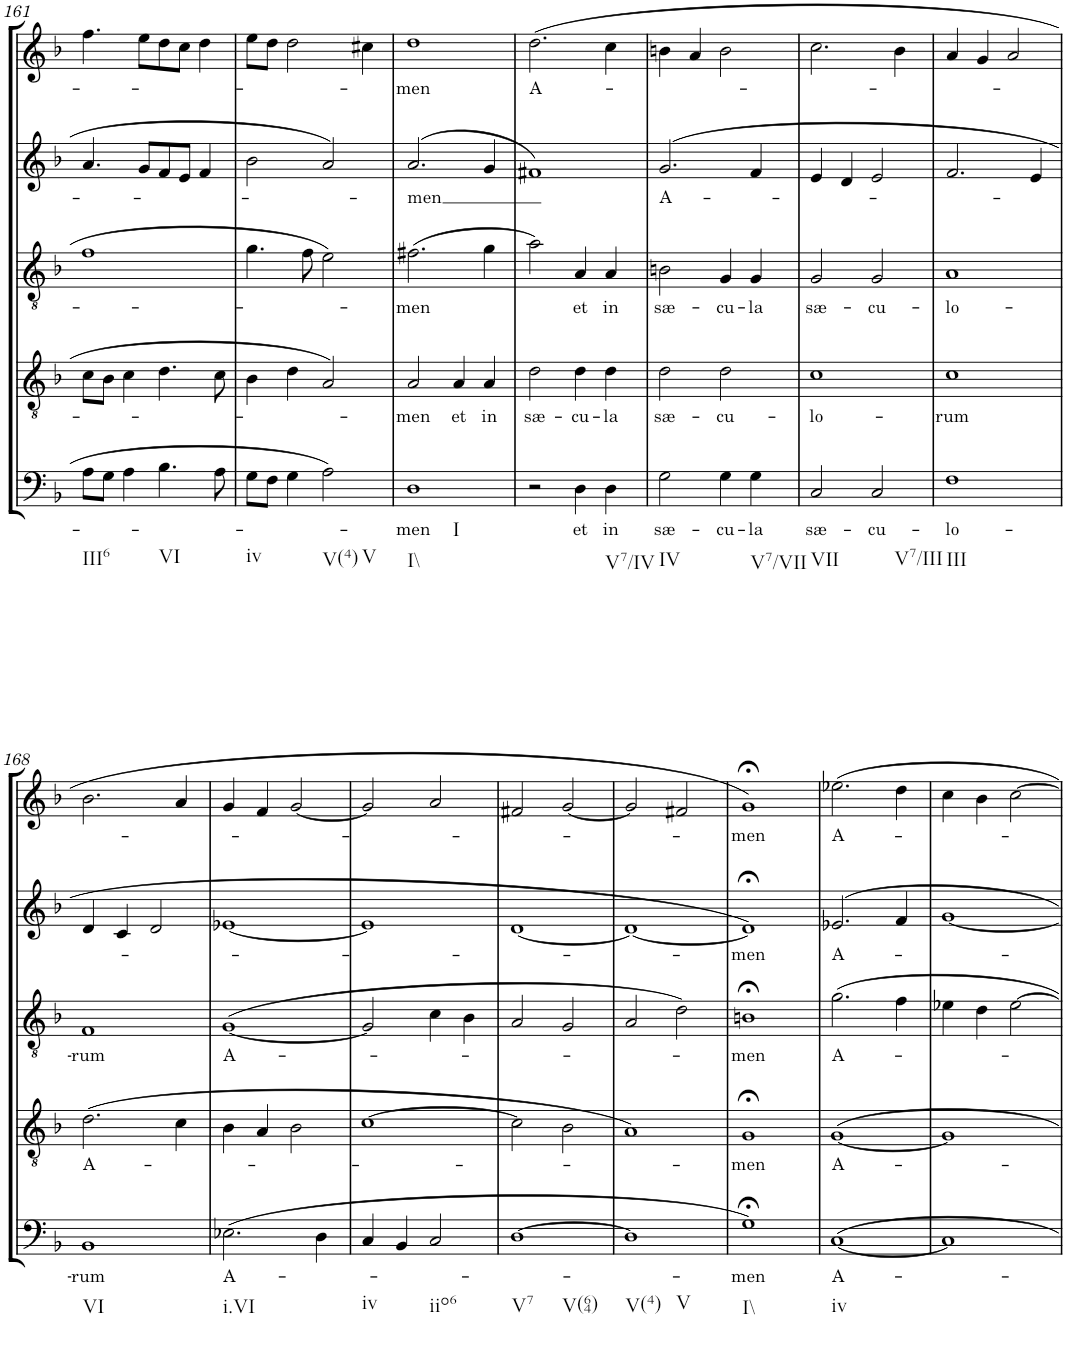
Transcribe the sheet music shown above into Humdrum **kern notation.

**kern	**text	**kern	**text	**kern	**text	**kern	**text	**kern	**text
*part5	*part5	*part4	*part4	*part3	*part3	*part2	*part2	*part1	*part1
*staff5	*staff5	*staff4	*staff4	*staff3	*staff3	*staff2	*staff2	*staff1	*staff1
*I"Basso	*	*I"Tenore	*	*I"Alto	*	*I"Alto	*	*I"Canto	*
!!LO:PB:g=z
*clefF4	*	*clefGv2	*	*clefGv2	*	*clefG2	*	*clefG2	*
*Trd7c12	*	*	*	*	*	*	*	*	*
*k[b-]	*	*k[b-]	*	*k[b-]	*	*k[b-]	*	*k[b-]	*
*F:	*	*F:	*	*F:	*	*F:	*	*F:	*
*M4/4	*	*M4/4	*	*M4/4	*	*M4/4	*	*M4/4	*
*met(c)	*	*met(c)	*	*met(c)	*	*met(c)	*	*met(c)	*
=161	=161	=161	=161	=161	=161	=161	=161	=161	=161
!LO:TX:b:t=III6	!	!	!	!	!	!	!	!	!
!	!LO:LY:b	!	!LO:LY:b	!	!LO:LY:b	!	!LO:LY:b	!	!LO:LY:b
8A\L	-­-	8c\L	-­-	1f	-­-	4.a/	-­-	4.ff\	-­-
8G\J	.	8B-\J	.	.	.	.	.	.	.
4A\	.	4c\	.	.	.	.	.	.	.
.	.	.	.	.	.	8g/L	.	8ee\L	.
!LO:TX:b:t=VI	!	!	!	!	!	!	!	!	!
4.B-\	.	4.d\	.	.	.	8f/	.	8dd\	.
.	.	.	.	.	.	8e/J	.	8cc\J	.
.	.	.	.	.	.	4f/	.	4dd\	.
8A\	.	8c\	.	.	.	.	.	.	.
=162	=162	=162	=162	=162	=162	=162	=162	=162	=162
!LO:TX:b:t=iv	!	!	!	!	!	!	!	!	!
8G\L	.	4B-\	.	4.g\	.	2b-\	.	8ee\L	.
8F\J	.	.	.	.	.	.	.	8dd\J	.
4G\	.	4d\	.	.	.	.	.	2dd\	.
.	.	.	.	8f\	.	.	.	.	.
!LO:TX:b:t=V(4)	!	!	!	!	!	!	!	!	!
!LO:TX:b:t=V	!	!	!	!	!	!	!	!	!
2A\	.	2A/	.	2e\	.	2a/	.	.	.
.	.	.	.	.	.	.	.	4cc#X\	.
=163	=163	=163	=163	=163	=163	=163	=163	=163	=163
!LO:TX:b:t=I\\	!	!	!	!	!	!	!	!	!
!LO:TX:b:t=I	!	!	!	!	!	!	!	!	!
!	!LO:LY:b	!	!LO:LY:b	!	!LO:LY:b	!	!LO:LY:b	!	!LO:LY:b
1D	-men	2A/	-men	(>2.f#X\	-men	(>2.a/	-men	1dd	-men
!	!	!	!LO:LY:b	!	!	!	!	!	!
.	.	4A/	et	.	.	.	.	.	.
!	!	!	!LO:LY:b	!	!	!	!	!	!
.	.	4A/	in	4g\	.	4g/	.	.	.
=164	=164	=164	=164	=164	=164	=164	=164	=164	=164
!	!	!	!LO:LY:b	!	!	!	!	!	!LO:LY:b
2r	.	2d\	sæ-	2a\)	.	1f#X)	.	(>2.dd\	A-
!	!LO:LY:b	!	!LO:LY:b	!	!LO:LY:b	!	!	!	!
4D\	et	4d\	-cu-	4A/	et	.	.	.	.
!LO:TX:b:t=V7/IV	!	!	!	!	!	!	!	!	!
!	!LO:LY:b	!	!LO:LY:b	!	!LO:LY:b	!	!	!	!
4D\	in	4d\	-la	4A/	in	.	.	4cc\	.
=165	=165	=165	=165	=165	=165	=165	=165	=165	=165
!LO:TX:b:t=IV	!	!	!	!	!	!	!	!	!
!	!LO:LY:b	!	!LO:LY:b	!	!LO:LY:b	!	!LO:LY:b	!	!
2G\	sæ-	2d\	sæ-	2Bn\	sæ-	(>2.g/	A-	4bn\	.
.	.	.	.	.	.	.	.	4a/	.
!	!LO:LY:b	!	!LO:LY:b	!	!LO:LY:b	!	!	!	!
4G\	-cu-	2d\	-cu-	4G/	-cu-	.	.	2b\	.
!LO:TX:b:t=V7/VII	!	!	!	!	!	!	!	!	!
!	!LO:LY:b	!	!	!	!LO:LY:b	!	!	!	!
4G\	-la	.	.	4G/	-la	4f/	.	.	.
=166	=166	=166	=166	=166	=166	=166	=166	=166	=166
!LO:TX:b:t=VII	!	!	!	!	!	!	!	!	!
!	!LO:LY:b	!	!LO:LY:b	!	!LO:LY:b	!	!LO:LY:b	!	!LO:LY:b
2C/	sæ-	1c	-­lo-	2G/	sæ-	4e/	-­-	2.cc\	-­-
.	.	.	.	.	.	4d/	.	.	.
!LO:TX:b:t=V7/III	!	!	!	!	!	!	!	!	!
!	!LO:LY:b	!	!	!	!LO:LY:b	!	!	!	!
2C/	-cu-	.	.	2G/	-cu-	2e/	.	.	.
.	.	.	.	.	.	.	.	4b-\	.
=167	=167	=167	=167	=167	=167	=167	=167	=167	=167
!LO:TX:b:t=III	!	!	!	!	!	!	!	!	!
!	!LO:LY:b	!	!LO:LY:b	!	!LO:LY:b	!	!	!	!
1F	-lo-	1c	-rum	1A	-lo-	2.f/	.	4a/	.
.	.	.	.	.	.	.	.	4g/	.
.	.	.	.	.	.	.	.	2a/	.
.	.	.	.	.	.	4e/	.	.	.
!!LO:LB:g=z
=168	=168	=168	=168	=168	=168	=168	=168	=168	=168
!LO:TX:b:t=VI	!	!	!	!	!	!	!	!	!
!	!LO:LY:b	!	!LO:LY:b	!	!LO:LY:b	!	!	!	!
1BB-	-rum	(>2.d\	A-	1F	-rum	4d/	.	2.b-\	.
.	.	.	.	.	.	4c/	.	.	.
.	.	.	.	.	.	2d/	.	.	.
.	.	4c\	.	.	.	.	.	4a/	.
=169	=169	=169	=169	=169	=169	=169	=169	=169	=169
!LO:TX:b:t=i.VI	!	!	!	!	!	!	!	!	!
!	!LO:LY:b	!	!	!	!LO:LY:b	!	!	!	!
(>2.E-X\	A-	4B-\	.	(>[1G	A-	[1e-X	.	4g/	.
.	.	4A/	.	.	.	.	.	4f/	.
.	.	2B-\	.	.	.	.	.	[2g/	.
4D\	.	.	.	.	.	.	.	.	.
=170	=170	=170	=170	=170	=170	=170	=170	=170	=170
!LO:TX:b:t=iv	!	!	!	!	!	!	!	!	!
4C/	.	[1c	.	2G/]	.	1e-]	.	2g/]	.
4BB-/	.	.	.	.	.	.	.	.	.
!LO:TX:b:t=iio6	!	!	!	!	!	!	!	!	!
2C/	.	.	.	4c\	.	.	.	2a/	.
.	.	.	.	4B-\	.	.	.	.	.
=171	=171	=171	=171	=171	=171	=171	=171	=171	=171
!LO:TX:b:t=V7	!	!	!	!	!	!	!	!	!
!LO:TX:b:t=V(64)	!	!	!	!	!	!	!	!	!
!	!LO:LY:b	!	!LO:LY:b	!	!LO:LY:b	!	!LO:LY:b	!	!LO:LY:b
[1D	-­-	2c\]	-­-	2A/	-­-	[1d	-­-	2f#X/	-­-
.	.	2B-\	.	2G/	.	.	.	[2g/	.
=172	=172	=172	=172	=172	=172	=172	=172	=172	=172
!LO:TX:b:t=V(4)	!	!	!	!	!	!	!	!	!
!LO:TX:b:t=V	!	!	!	!	!	!	!	!	!
1D]	.	1A)	.	2A/	.	1d_	.	2g/]	.
.	.	.	.	2d\)	.	.	.	2f#X/	.
=173	=173	=173	=173	=173	=173	=173	=173	=173	=173
!LO:TX:b:t=I\\	!	!	!	!	!	!	!	!	!
!	!LO:LY:b	!	!LO:LY:b	!	!LO:LY:b	!	!LO:LY:b	!	!LO:LY:b
1G;<)	-men	1G;<	-men	1Bn;<	-men	1d;<])	-men	1g;<)	-men
=174	=174	=174	=174	=174	=174	=174	=174	=174	=174
!LO:TX:b:t=iv	!	!	!	!	!	!	!	!	!
!	!LO:LY:b	!	!LO:LY:b	!	!LO:LY:b	!	!LO:LY:b	!	!LO:LY:b
[1C	A-	[1G	A-	2.g\	A-	2.e-X/	A-	2.ee-X\	A-
.	.	.	.	4f\	.	4f/	.	4dd\	.
=175	=175	=175	=175	=175	=175	=175	=175	=175	=175
1C]	.	1G]	.	4e-X\	.	[1g	.	4cc\	.
.	.	.	.	4d\	.	.	.	4b-\	.
.	.	.	.	[2e-\	.	.	.	[2cc\	.
=	=	=	=	=	=	=	=	=	=
*-	*-	*-	*-	*-	*-	*-	*-	*-	*-
